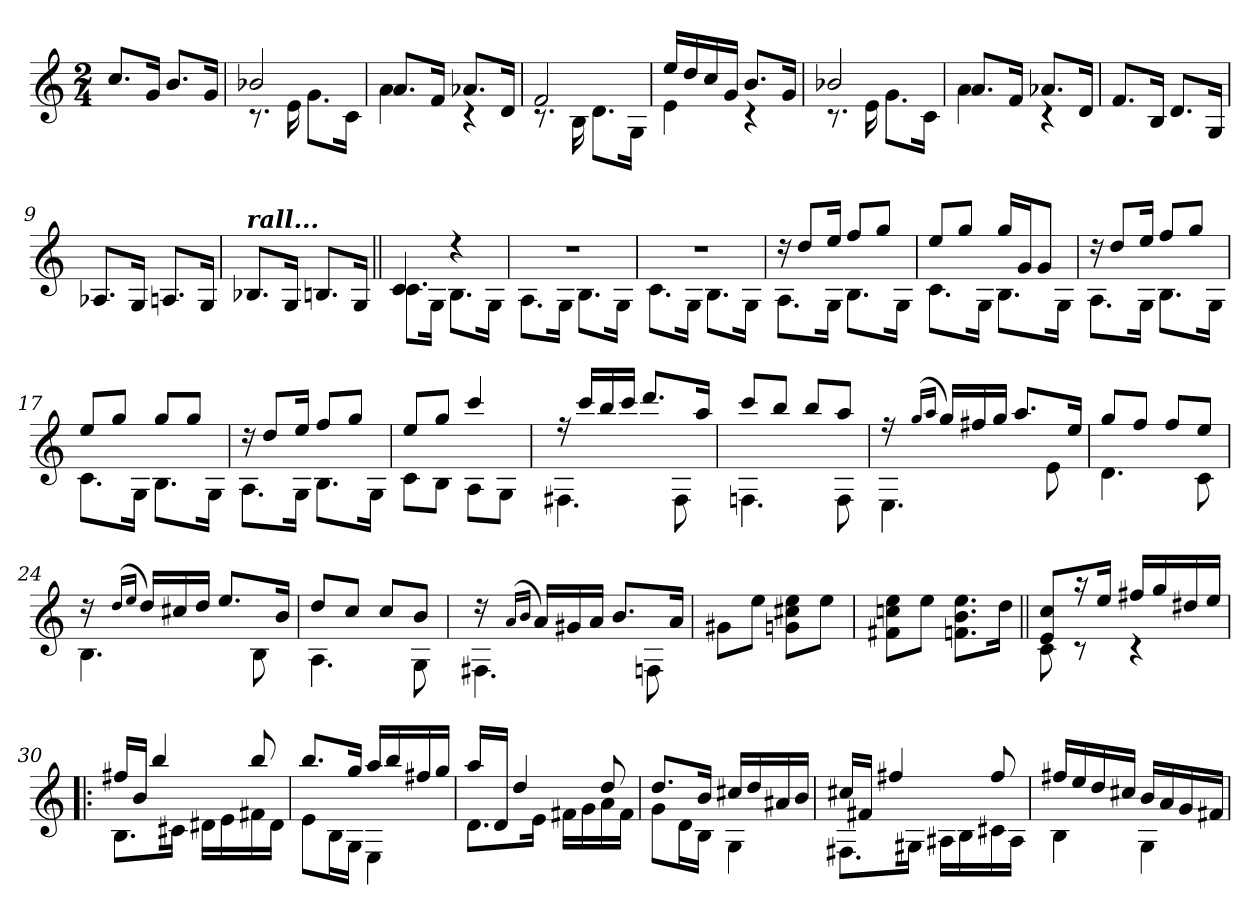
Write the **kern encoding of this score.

**kern
*part1
*staff1
*clefG2
*k[]
*C:
*M2/4
=1
8.cc/L
16g/Jk
8.b/L
16g/Jk
=2
*^
2b-X/	8.rc
.	16e\
.	8.g\L
.	16c\Jk
=3	=3
8.a/L	4a\
16f/Jk	.
8.a-X/L	4rc
16d/Jk	.
=4	=4
2f/	8.rc
.	16B\
.	8.d\L
.	16G\Jk
=5	=5
16ee/LL	4e\
16dd/	.
16cc/	.
16g/JJ	.
8.b/L	4rc
16g/Jk	.
!!LO:LB:g=z	!!
=6	=6
2b-X/	8.rc
.	16e\
.	8.g\L
.	16c\Jk
=7	=7
8.a/L	4a\
16f/Jk	.
8.a-X/L	4rc
16d/Jk	.
*v	*v
=8
8.f/L
16B/Jk
8.d/L
16G/Jk
=9
8.A-X/L
16G/Jk
8.An/L
16G/Jk
=10
!LO:TX:a:Bi:t=rall...
8.B-X/L
16G/Jk
8.Bn/L
16G/Jk
!!LO:LB:g=z
=11||
*^
4c/	8.c\L
.	16G\Jk
4rdd	8.B\L
.	16G\Jk
=12	=12
2rdd	8.A\L
.	16G\Jk
.	8.B\L
.	16G\Jk
=13	=13
2rdd	8.c\L
.	16G\Jk
.	8.B\L
.	16G\Jk
=14	=14
16rdd	8.A\L
8dd/L	.
16ee/Jk	16G\Jk
8ff/L	8.B\L
8gg/J	.
.	16G\Jk
=15	=15
8ee/L	8.c\L
8gg/J	.
.	16G\Jk
16gg/LL	8.B\L
16g/J	.
8g/J	.
.	16G\Jk
!!LO:LB:g=z	!!
=16	=16
16rdd	8.A\L
8dd/L	.
16ee/Jk	16G\Jk
8ff/L	8.B\L
8gg/J	.
.	16G\Jk
=17	=17
8ee/L	8.c\L
8gg/J	.
.	16G\Jk
8gg/L	8.B\L
8gg/J	.
.	16G\Jk
=18	=18
16rdd	8.A\L
8dd/L	.
16ee/Jk	16G\Jk
8ff/L	8.B\L
8gg/J	.
.	16G\Jk
=19	=19
8ee/L	8c\L
8gg/J	8B\J
4ccc/	8A\L
.	8G\J
=20	=20
16rff	4.F#X\
16ccc/LL	.
16bb/	.
16ccc/JJ	.
8.ddd/L	.
.	8F#\
16aa/Jk	.
!!LO:LB:g=z	!!
=21	=21
8ccc/L	4.Fn\
8bb/J	.
8bb/L	.
8aa/J	8F\
=22	=22
16ree	4.E\
(<16qgg/LL	.
16qaa/JJ	.
16gg/LL)	.
16ff#X/	.
16gg/JJ	.
8.aa/L	.
.	8e\
16ee/Jk	.
=23	=23
8gg/L	4.d\
8ff/J	.
8ff/L	.
8ee/J	8c\
=24	=24
16rdd	4.B\
(<16qdd/LL	.
16qee/JJ	.
16dd/LL)	.
16cc#X/	.
16dd/JJ	.
8.ee/L	.
.	8B\
16b/Jk	.
=25	=25
8dd/L	4.A\
8cc/J	.
8cc/L	.
8b/J	8G\
!!LO:LB:g=z	!!
=26	=26
16rdd	4.F#X\
(<16qa/LL	.
16qb/JJ	.
16a/LL)	.
16g#X/	.
16a/JJ	.
8.b/L	.
.	8Fn\
16a/Jk	.
*v	*v
=27
8g#X\L
8ee\J
8gn\ 8cc#X\ 8ee\L
8ee\J
=28
8f#X\ 8ccn\ 8ee\L
8ee\J
8.fn\ 8.b\ 8.ee\L
16dd\Jk
=29||
*^
8e/ 8cc/L	8c\
16r	8rc
16ee/Jk	.
16ff#X/LL	4rc
16gg/	.
16dd#X/	.
16ee/JJ	.
!!LO:LB:g=z	!!
=30!|:	=30!|:
16ff#X/LL	8.B\L
16b/JJ	.
4bb/	.
.	16c#X\Jk
.	16d#X\LL
.	16e\
8bb/	16f#X\
.	16d#\JJ
=31	=31
8.bb/L	8e\L
.	16B\L
16gg/Jk	16G\JJ
16aa/LL	4E\
16bb/	.
16ff#X/	.
16gg/JJ	.
=32	=32
16aa/LL	8.d\L
16d/JJ	.
4dd/	.
.	16e\Jk
.	16f#X\LL
.	16g\
8dd/	16a\
.	16f#\JJ
=33	=33
8.dd/L	8g\L
.	16d\L
16b/Jk	16B\JJ
16cc#X/LL	4G\
16dd/	.
16a#X/	.
16b/JJ	.
!!LO:LB:g=z	!!
=34	=34
16cc#X/LL	8.F#X\L
16f#X/JJ	.
4ff#X/	.
.	16G#X\Jk
.	16A#X\LL
.	16B\
8ff#/	16c#X\
.	16A#\JJ
=35	=35
16ff#X/LL	4B\
16ee/	.
16dd/	.
16cc#X/JJ	.
16b/LL	4G\
16a/	.
16g/	.
16f#X/JJ	.
*v	*v
=
*-
